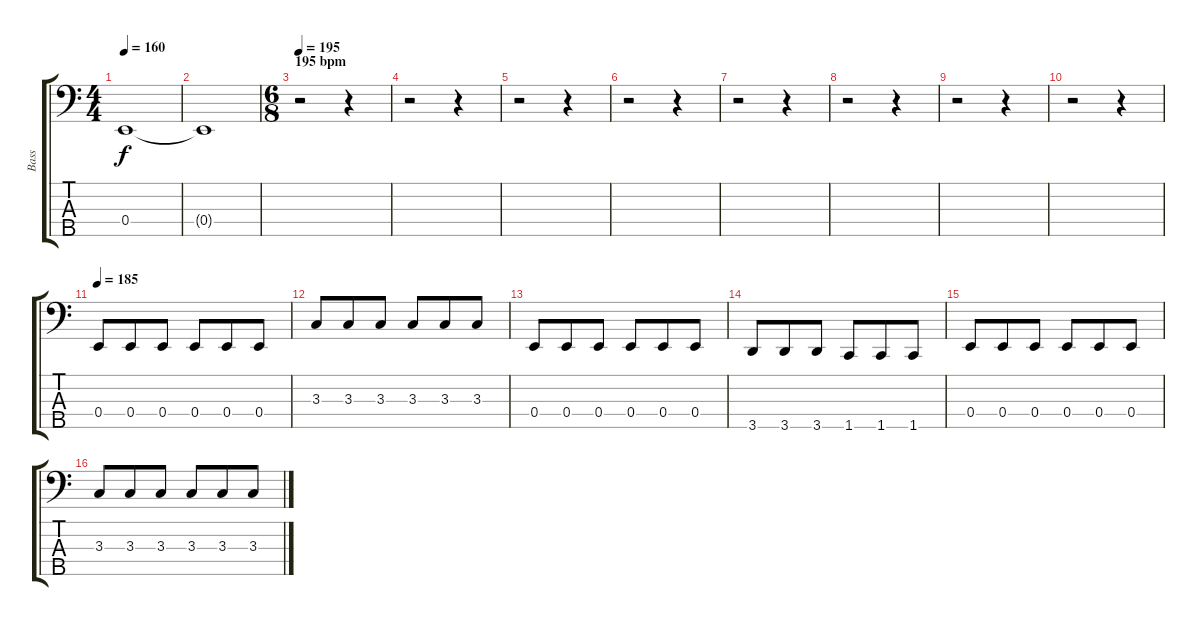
\track ("Bass" "Bass") {instrument electricbassfinger}
\staff {score tabs}
\tuning (G2 D2 A1 E1 B0) {hide}
\ts (4 4)
\tempo 160
\clef f4
\ks c
0.4.1{dy f} |
0.4{t}.1 |
\ts (6 8)
\section ("" "195 bpm")
\tempo 195
r.2 r.4 |
r.2 r.4 |
r.2 r.4 |
r.2 r.4 |
r.2 r.4 |
r.2 r.4 |
r.2 r.4 |
r.2 r.4 |
\tempo 185
0.4.8 0.4.8 0.4.8 0.4.8 0.4.8 0.4.8 |
3.3.8 3.3.8 3.3.8 3.3.8 3.3.8 3.3.8 |
0.4.8 0.4.8 0.4.8 0.4.8 0.4.8 0.4.8 |
3.5.8 3.5.8 3.5.8 1.5.8 1.5.8 1.5.8 |
0.4.8 0.4.8 0.4.8 0.4.8 0.4.8 0.4.8 |
3.3.8 3.3.8 3.3.8 3.3.8 3.3.8 3.3.8
